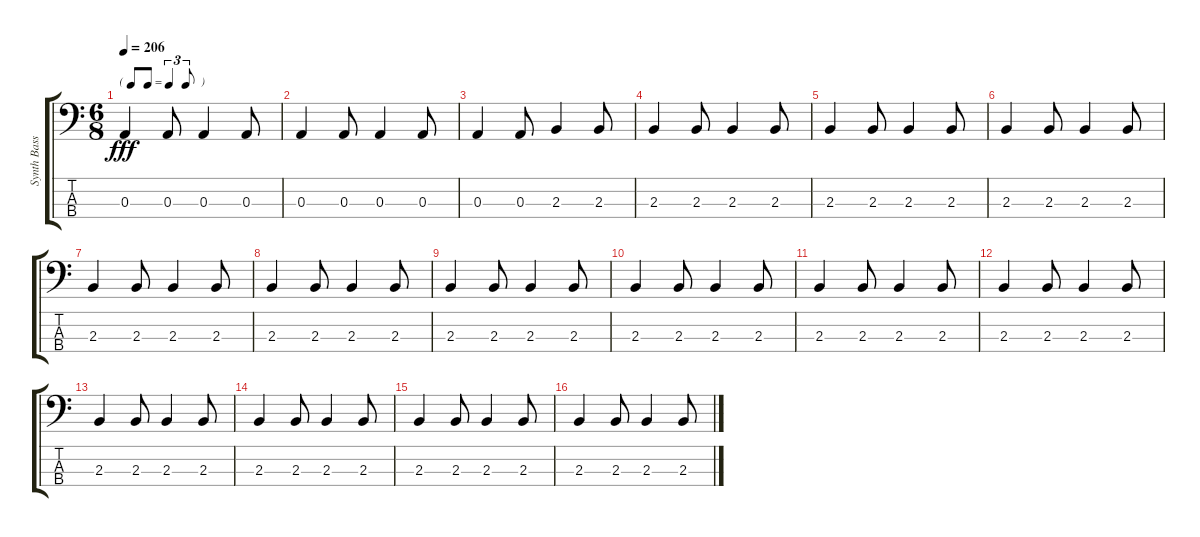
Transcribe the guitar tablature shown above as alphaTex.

\track ("Synth Bass 2 RC" "Synth Bass") {instrument synthbass2}
\staff {score tabs}
\tuning (G2 D2 A1 E1) {hide}
\ts (6 8)
\tf triplet8th
\tempo 206
\clef f4
\ks c
0.3.4{dy fff} 0.3.8 0.3.4 0.3.8 |
0.3.4 0.3.8 0.3.4 0.3.8 |
0.3.4 0.3.8 2.3.4 2.3.8 |
2.3.4 2.3.8 2.3.4 2.3.8 |
2.3.4 2.3.8 2.3.4 2.3.8 |
2.3.4 2.3.8 2.3.4 2.3.8 |
2.3.4 2.3.8 2.3.4 2.3.8 |
2.3.4 2.3.8 2.3.4 2.3.8 |
2.3.4 2.3.8 2.3.4 2.3.8 |
2.3.4 2.3.8 2.3.4 2.3.8 |
2.3.4 2.3.8 2.3.4 2.3.8 |
2.3.4 2.3.8 2.3.4 2.3.8 |
2.3.4 2.3.8 2.3.4 2.3.8 |
2.3.4 2.3.8 2.3.4 2.3.8 |
2.3.4 2.3.8 2.3.4 2.3.8 |
2.3.4 2.3.8 2.3.4 2.3.8
